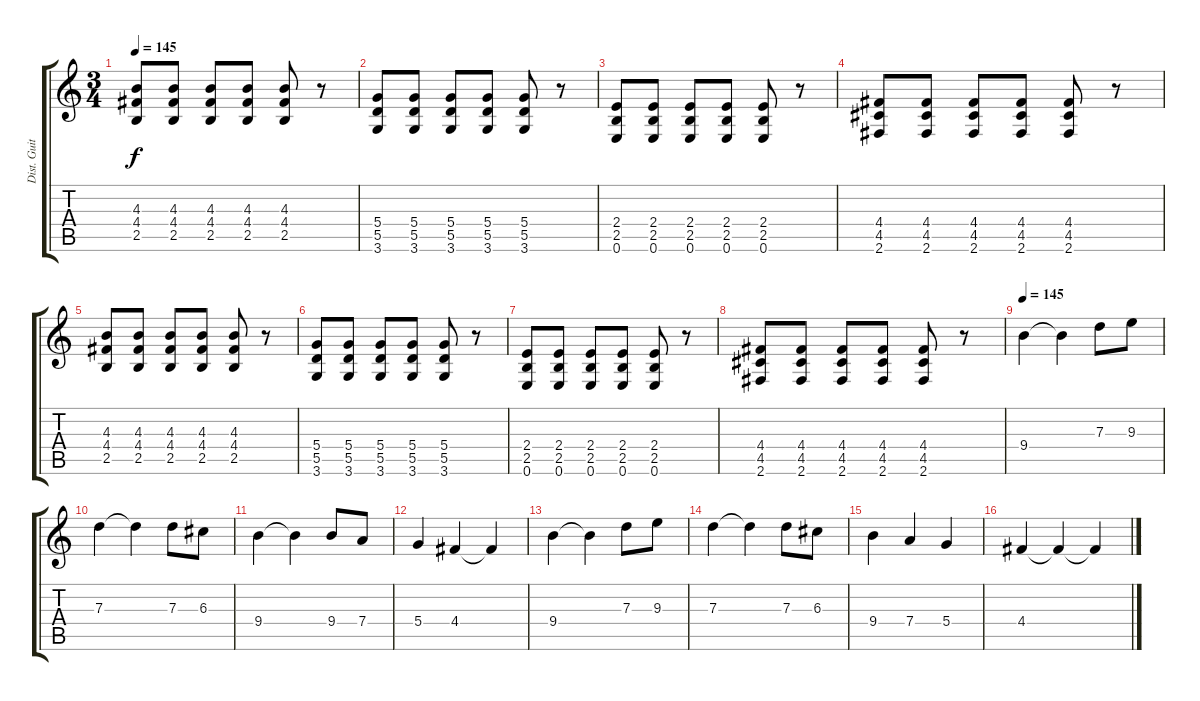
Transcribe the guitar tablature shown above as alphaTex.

\track ("Dist. Guitar 1" "Dist. Guit") {instrument distortionguitar}
\staff {score tabs}
\tuning (E4 B3 G3 D3 A2 E2) {hide}
\ts (3 4)
\tempo 145
\clef g2
\ks c
(4.3 4.4 2.5).8{dy f} (4.3 4.4 2.5).8 (4.3 4.4 2.5).8 (4.3 4.4 2.5).8 (4.3 4.4 2.5).8 r.8 |
(5.4 5.5 3.6).8 (5.4 5.5 3.6).8 (5.4 5.5 3.6).8 (5.4 5.5 3.6).8 (5.4 5.5 3.6).8 r.8 |
(2.4 2.5 0.6).8 (2.4 2.5 0.6).8 (2.4 2.5 0.6).8 (2.4 2.5 0.6).8 (2.4 2.5 0.6).8 r.8 |
(4.4 4.5 2.6).8 (4.4 4.5 2.6).8 (4.4 4.5 2.6).8 (4.4 4.5 2.6).8 (4.4 4.5 2.6).8 r.8 |
(4.3 4.4 2.5).8 (4.3 4.4 2.5).8 (4.3 4.4 2.5).8 (4.3 4.4 2.5).8 (4.3 4.4 2.5).8 r.8 |
(5.4 5.5 3.6).8 (5.4 5.5 3.6).8 (5.4 5.5 3.6).8 (5.4 5.5 3.6).8 (5.4 5.5 3.6).8 r.8 |
(2.4 2.5 0.6).8 (2.4 2.5 0.6).8 (2.4 2.5 0.6).8 (2.4 2.5 0.6).8 (2.4 2.5 0.6).8 r.8 |
(4.4 4.5 2.6).8 (4.4 4.5 2.6).8 (4.4 4.5 2.6).8 (4.4 4.5 2.6).8 (4.4 4.5 2.6).8 r.8 |
\tempo 145
9.4.4{volume 10} 9.4{t}.4 7.3.8 9.3.8 |
7.3.4 7.3{t}.4 7.3.8 6.3.8 |
9.4.4 9.4{t}.4 9.4.8 7.4.8 |
5.4.4 4.4.4 4.4{t}.4 |
9.4.4 9.4{t}.4 7.3.8 9.3.8 |
7.3.4 7.3{t}.4 7.3.8 6.3.8 |
9.4.4 7.4.4 5.4.4 |
4.4.4 4.4{t}.4 4.4{t}.4
